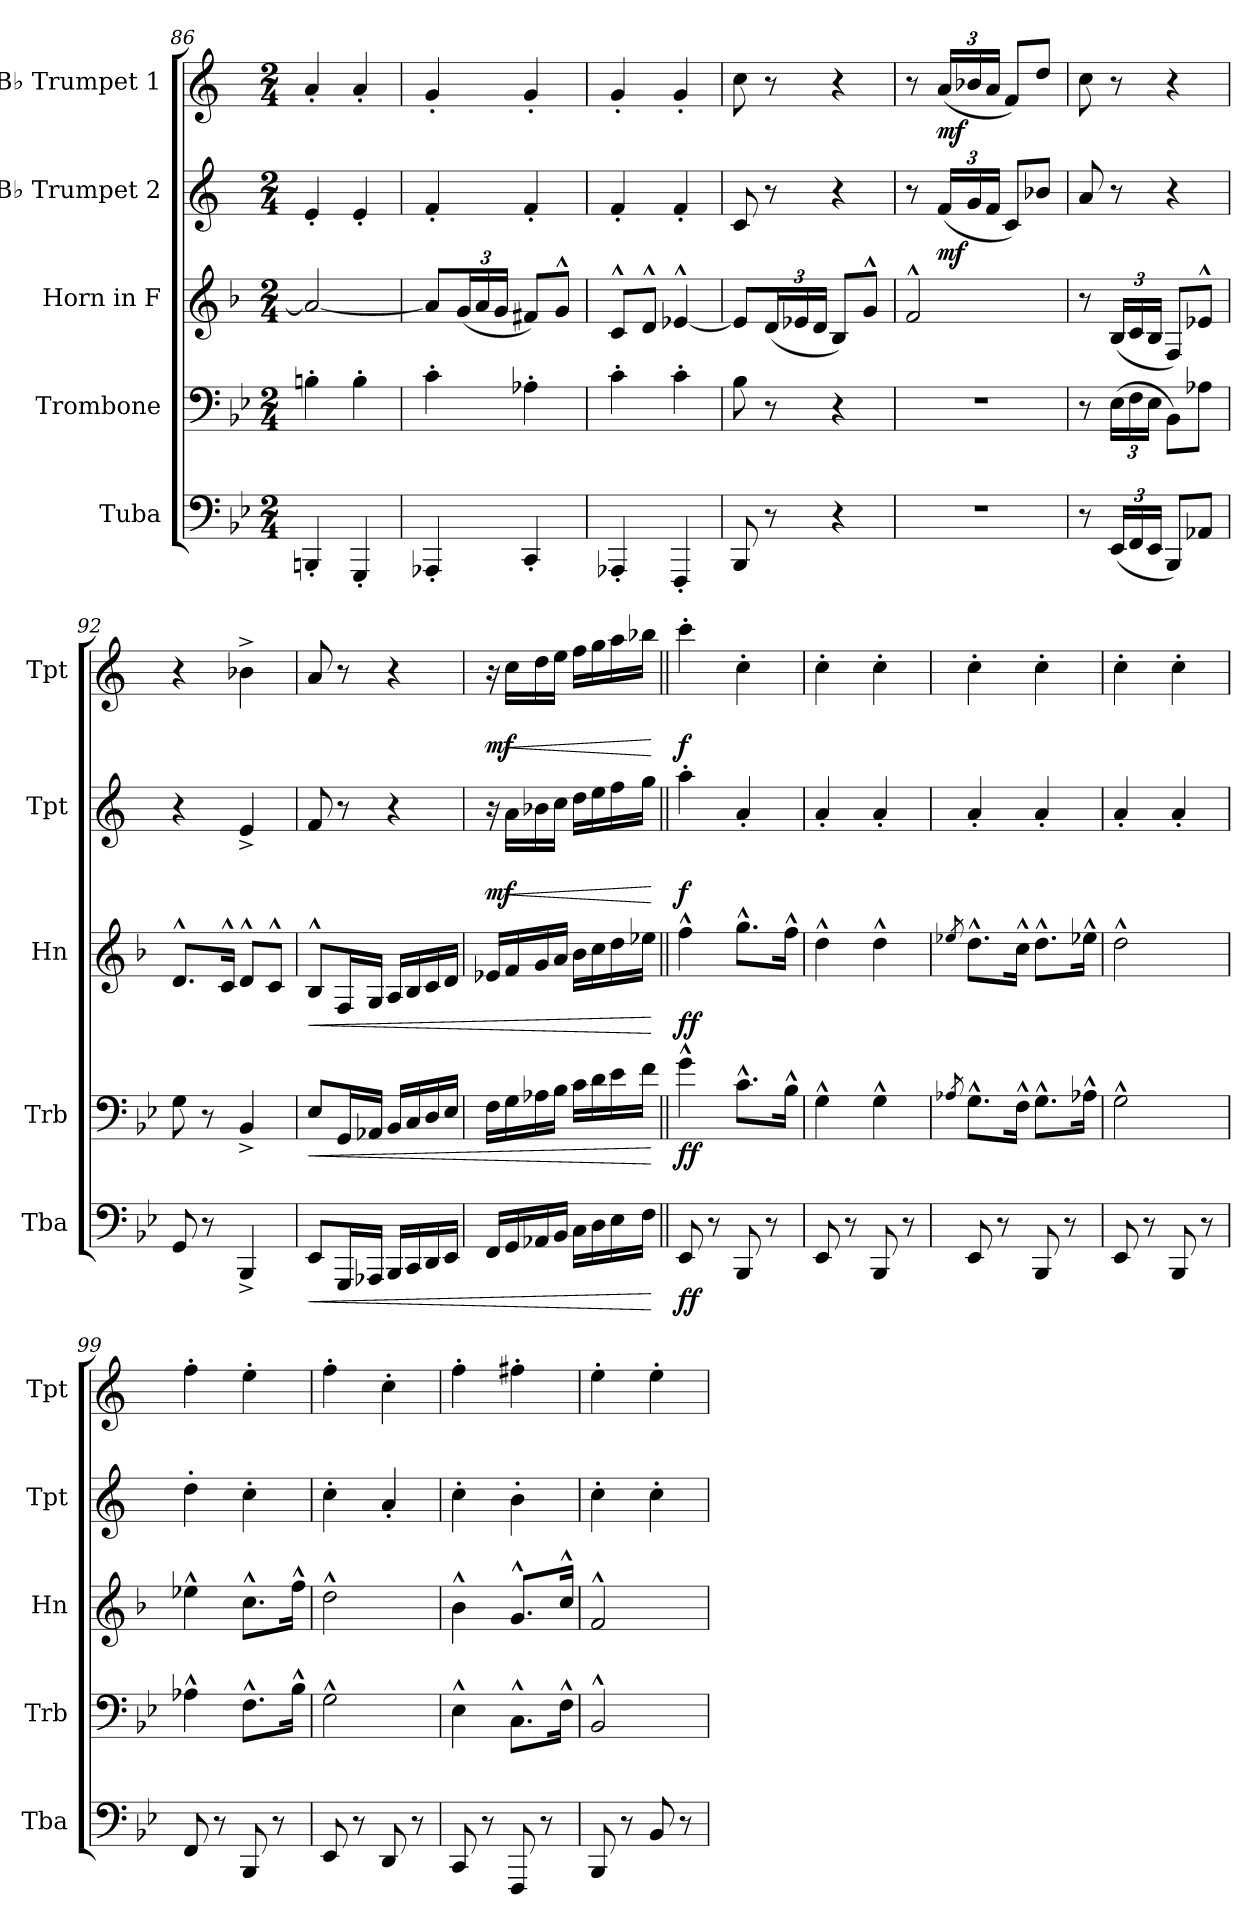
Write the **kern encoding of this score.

**kern	**dynam	**kern	**dynam	**kern	**dynam	**kern	**dynam	**kern	**dynam
*part5	*part5	*part4	*part4	*part3	*part3	*part2	*part2	*part1	*part1
*staff5	*staff5	*staff4	*staff4	*staff3	*staff3	*staff2	*staff2	*staff1	*staff1
*I"Tuba	*	*I"Trombone	*	*I"Horn in F	*	*I"B♭ Trumpet 2	*	*I"B♭ Trumpet 1	*
*I'Tba	*	*I'Trb	*	*I'Hn	*	*I'Tpt	*	*I'Tpt	*
*clefF4	*	*clefF4	*	*clefG2	*	*clefG2	*	*clefG2	*
*	*	*	*	*ITrd4c7	*	*ITrd1c2	*	*ITrd1c2	*
*k[b-e-]	*	*k[b-e-]	*	*k[b-e-]	*	*k[b-e-]	*	*k[b-e-]	*
*M2/4	*	*M2/4	*	*M2/4	*	*M2/4	*	*M2/4	*
=86	=86	=86	=86	=86	=86	=86	=86	=86	=86
4BBBn'/	.	4Bn'\	.	2d/_	.	4d'/	.	4g'/	.
4GGG'/	.	4B'\	.	.	.	4d'/	.	4g'/	.
=87	=87	=87	=87	=87	=87	=87	=87	=87	=87
4AAA-X'/	.	4c'\	.	8d/L]	.	4e-'/	.	4f'/	.
*	*	*	*	*Xbrackettup	*	*	*	*	*
.	.	.	.	(24c/L	.	.	.	.	.
.	.	.	.	24d/	.	.	.	.	.
.	.	.	.	24c/JJ	.	.	.	.	.
4CC'/	.	4A-X'\	.	8Bn/L)	.	4e-'/	.	4f'/	.
.	.	.	.	8c^^/J	.	.	.	.	.
=88	=88	=88	=88	=88	=88	=88	=88	=88	=88
4AAA-X'/	.	4c'\	.	8F^^/L	.	4e-'/	.	4f'/	.
.	.	.	.	8G^^/J	.	.	.	.	.
4FFF'/	.	4c'\	.	[4A-X^^/	.	4e-'/	.	4f'/	.
!!LO:PB:g=z
=89	=89	=89	=89	=89	=89	=89	=89	=89	=89
8BBB-/	.	8B-\	.	8A-/L]	.	8B-/	.	8b-\	.
8r	.	8r	.	(24G/L	.	8r	.	8r	.
.	.	.	.	24A-X/	.	.	.	.	.
.	.	.	.	24G/JJ	.	.	.	.	.
4r	.	4r	.	8E-/L)	.	4r	.	4r	.
.	.	.	.	8c^^/J	.	.	.	.	.
=90	=90	=90	=90	=90	=90	=90	=90	=90	=90
2r	.	2r	.	2B-^^/	.	8r	.	8r	.
*	*	*	*	*	*	*Xbrackettup	*	*Xbrackettup	*
!	!	!	!	!	!	!	!LO:DY:b	!	!LO:DY:b
.	.	.	.	.	.	(24e-/LL	mf	(24g/LL	mf
.	.	.	.	.	.	24f/	.	24a-X/	.
.	.	.	.	.	.	24e-/JJ	.	24g/JJ	.
.	.	.	.	.	.	8B-/L)	.	8e-/L)	.
.	.	.	.	.	.	8a-X/J	.	8cc/J	.
=91	=91	=91	=91	=91	=91	=91	=91	=91	=91
8r	.	8r	.	8r	.	8g/	.	8b-\	.
*Xbrackettup	*	*Xbrackettup	*	*	*	*	*	*	*
(24EE-/LL	.	(24E-\LL	.	(24E-/LL	.	8r	.	8r	.
24FF/	.	24F\	.	24F/	.	.	.	.	.
24EE-/JJ	.	24E-\JJ	.	24E-/JJ	.	.	.	.	.
8BBB-/L)	.	8BB-\L)	.	8BB-/L)	.	4r	.	4r	.
8AA-X/J	.	8A-X\J	.	8A-X^^/J	.	.	.	.	.
=92	=92	=92	=92	=92	=92	=92	=92	=92	=92
8GG/	.	8G\	.	8.G^^/L	.	4r	.	4r	.
8r	.	8r	.	.	.	.	.	.	.
.	.	.	.	16F^^/Jk	.	.	.	.	.
4BBB-^/	.	4BB-^/	.	8G^^/L	.	4d^/	.	4a-X^\	.
.	.	.	.	8F^^/J	.	.	.	.	.
=93	=93	=93	=93	=93	=93	=93	=93	=93	=93
!	!LO:HP:b	!	!LO:HP:b	!	!LO:HP:b	!	!	!	!
8EE-/L	<	8E-/L	<	8E-^^/L	<	8e-/	.	8g/	.
16GGG/L	.	16GG/L	.	16BB-/L	.	8r	.	8r	.
16AAA-X/JJ	.	16AA-X/JJ	.	16C/JJ	.	.	.	.	.
16BBB-/LL	.	16BB-/LL	.	16D/LL	.	4r	.	4r	.
16CC/	.	16C/	.	16E-/	.	.	.	.	.
16DD/	.	16D/	.	16F/	.	.	.	.	.
16EE-/JJ	.	16E-/JJ	.	16G/JJ	.	.	.	.	.
!!LO:LB:g=z
=94	=94	=94	=94	=94	=94	=94	=94	=94	=94
!	!	!	!	!	!	!	!LO:DY:b	!	!LO:DY:b
16FF/LL	.	16F\LL	.	16A-X/LL	.	16r	mf	16r	mf
!	!	!	!	!	!	!	!LO:HP:b	!	!LO:HP:b
16GG/	.	16G\	.	16B-/	.	16g\LL	<	16b-\LL	<
16AA-X/	.	16A-X\	.	16c/	.	16a-X\	.	16cc\	.
16BB-/JJ	.	16B-\JJ	.	16d/JJ	.	16b-\JJ	.	16dd\JJ	.
16C\LL	.	16c\LL	.	16e-\LL	.	16cc\LL	.	16ee-\LL	.
16D\	.	16d\	.	16f\	.	16dd\	.	16ff\	.
16E-\	.	16e-\	.	16g\	.	16ee-\	.	16gg\	.
16F\JJ	.	16f\JJ	.	16a-X\JJ	.	16ff\JJ	.	16aa-X\JJ	.
.	[	.	[	.	[	.	[	.	[
=95||	=95||	=95||	=95||	=95||	=95||	=95||	=95||	=95||	=95||
!	!LO:DY:b	!	!LO:DY:b	!	!LO:DY:b	!	!LO:DY:b	!	!LO:DY:b
8EE-/	ff	4g^^\	ff	4b-^^\	ff	4gg'\	f	4bb-'\	f
8r	.	.	.	.	.	.	.	.	.
8BBB-/	.	8.c^^\L	.	8.cc^^\L	.	4g'/	.	4b-'\	.
8r	.	.	.	.	.	.	.	.	.
.	.	16B-^^\Jk	.	16b-^^\Jk	.	.	.	.	.
=96	=96	=96	=96	=96	=96	=96	=96	=96	=96
8EE-/	.	4G^^\	.	4g^^\	.	4g'/	.	4b-'\	.
8r	.	.	.	.	.	.	.	.	.
8BBB-/	.	4G^^\	.	4g^^\	.	4g'/	.	4b-'\	.
8r	.	.	.	.	.	.	.	.	.
=97	=97	=97	=97	=97	=97	=97	=97	=97	=97
.	.	8qA-X/	.	8qa-X/	.	.	.	.	.
8EE-/	.	8.G^^\L	.	8.g^^\L	.	4g'/	.	4b-'\	.
8r	.	.	.	.	.	.	.	.	.
.	.	16F^^\Jk	.	16f^^\Jk	.	.	.	.	.
8BBB-/	.	8.G^^\L	.	8.g^^\L	.	4g'/	.	4b-'\	.
8r	.	.	.	.	.	.	.	.	.
.	.	16A-^^\Jk	.	16a-^^\Jk	.	.	.	.	.
=98	=98	=98	=98	=98	=98	=98	=98	=98	=98
8EE-/	.	2G^^\	.	2g^^\	.	4g'/	.	4b-'\	.
8r	.	.	.	.	.	.	.	.	.
8BBB-/	.	.	.	.	.	4g'/	.	4b-'\	.
8r	.	.	.	.	.	.	.	.	.
=99	=99	=99	=99	=99	=99	=99	=99	=99	=99
8FF/	.	4A-X^^\	.	4a-X^^\	.	4cc'\	.	4ee-'\	.
8r	.	.	.	.	.	.	.	.	.
8BBB-/	.	8.F^^\L	.	8.f^^\L	.	4b-'\	.	4dd'\	.
8r	.	.	.	.	.	.	.	.	.
.	.	16B-^^\Jk	.	16b-^^\Jk	.	.	.	.	.
!!LO:PB:g=z
=100	=100	=100	=100	=100	=100	=100	=100	=100	=100
8EE-/	.	2G^^\	.	2g^^\	.	4b-'\	.	4ee-'\	.
8r	.	.	.	.	.	.	.	.	.
8DD/	.	.	.	.	.	4g'/	.	4b-'\	.
8r	.	.	.	.	.	.	.	.	.
=101	=101	=101	=101	=101	=101	=101	=101	=101	=101
8CC/	.	4E-^^\	.	4e-^^\	.	4b-'\	.	4ee-'\	.
8r	.	.	.	.	.	.	.	.	.
8FFF/	.	8.C^^\L	.	8.c^^/L	.	4a'\	.	4een'\	.
8r	.	.	.	.	.	.	.	.	.
.	.	16F^^\Jk	.	16f^^/Jk	.	.	.	.	.
=102	=102	=102	=102	=102	=102	=102	=102	=102	=102
8BBB-/	.	2BB-^^/	.	2B-^^/	.	4b-'\	.	4dd'\	.
8r	.	.	.	.	.	.	.	.	.
8BB-/	.	.	.	.	.	4b-'\	.	4dd'\	.
8r	.	.	.	.	.	.	.	.	.
=	=	=	=	=	=	=	=	=	=
*-	*-	*-	*-	*-	*-	*-	*-	*-	*-
